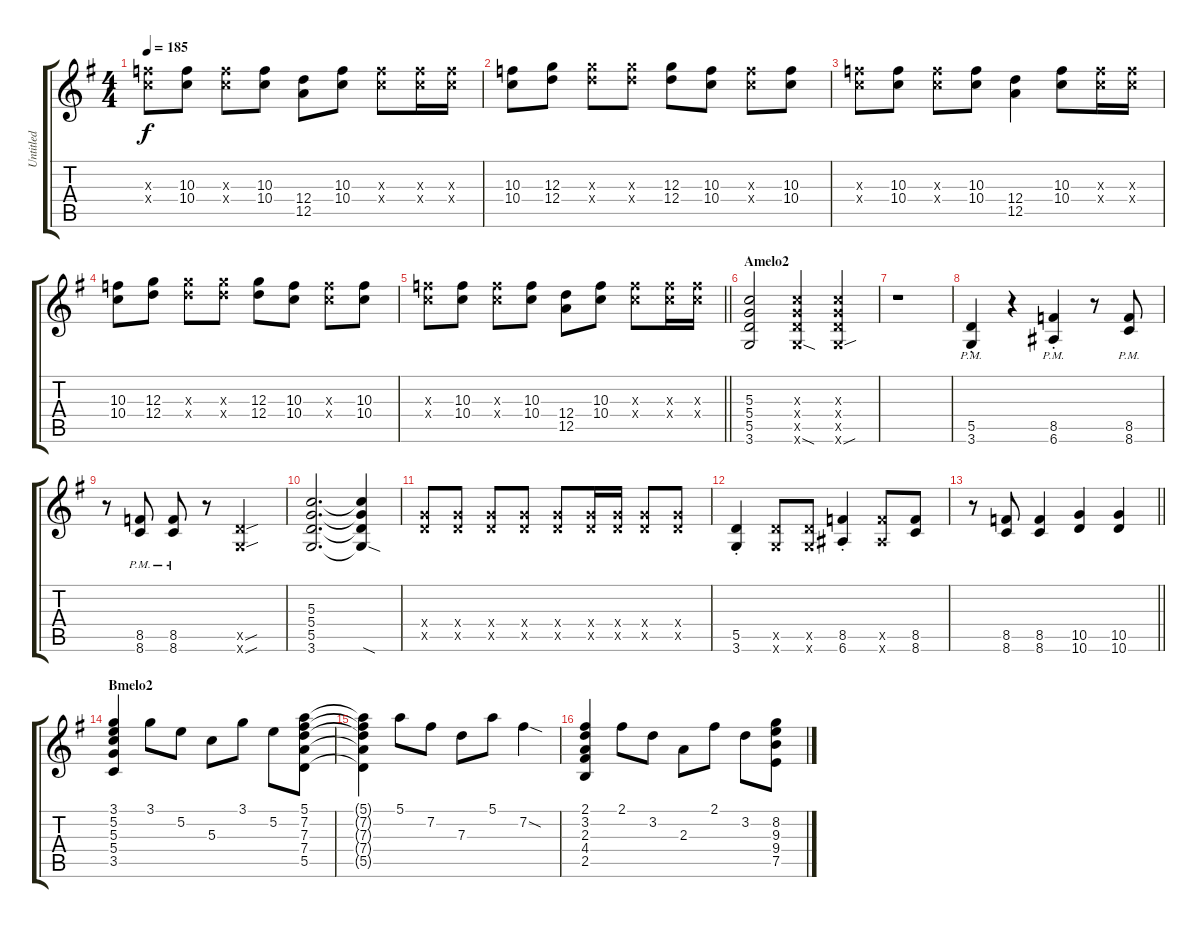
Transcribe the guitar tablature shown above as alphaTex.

\track ("Untitled" "Untitled") {instrument overdrivenguitar}
\staff {score tabs}
\tuning (E4 B3 G3 D3 A2 E2) {hide}
\ts (4 4)
\tempo 185
\clef g2
\ks g
(10.3{x} 10.4{x}).8{dy f} (10.3 10.4).8 (10.3{x} 10.4{x}).8 (10.3 10.4).8 (12.4 12.5).8 (10.3 10.4).8 (10.3{x} 10.4{x}).8 (10.3{x} 10.4{x}).16 (10.3{x} 10.4{x}).16 |
(10.3 10.4).8 (12.3 12.4).8 (12.3{x} 12.4{x}).8 (12.3{x} 12.4{x}).8 (12.3 12.4).8 (10.3 10.4).8 (10.3{x} 10.4{x}).8 (10.3 10.4).8 |
(10.3{x} 10.4{x}).8 (10.3 10.4).8 (10.3{x} 10.4{x}).8 (10.3 10.4).8 (12.4 12.5).4 (10.3 10.4).8 (10.3{x} 10.4{x}).16 (10.3{x} 10.4{x}).16 |
(10.3 10.4).8 (12.3 12.4).8 (12.3{x} 12.4{x}).8 (12.3{x} 12.4{x}).8 (12.3 12.4).8 (10.3 10.4).8 (10.3{x} 10.4{x}).8 (10.3 10.4).8 |
\barLineRight lightlight
(10.3{x} 10.4{x}).8 (10.3 10.4).8 (10.3{x} 10.4{x}).8 (10.3 10.4).8 (12.4 12.5).8 (10.3 10.4).8 (10.3{x} 10.4{x}).8 (10.3{x} 10.4{x}).16 (10.3{x} 10.4{x}).16 |
\section ("" "Amelo2")
(5.3 5.4 5.5 3.6).2 (5.3{x} 5.4{x} 5.5{x} 3.6{sod x}).4 (5.3{x} 5.4{x} 5.5{x} 3.6{sou x}).4 |
r.1 |
(5.5{pm st} 3.6{pm st}).4 r.4 (8.5{pm st} 6.6{pm st}).4 r.8 (8.5{pm} 8.6{pm}).8 |
r.8 (8.5{pm} 8.6{pm}).8 (8.5{pm} 8.6{pm}).8 r.8 (5.5{sou x} 3.6{sou x}).2 |
(5.3 5.4 5.5 3.6).2{d} (5.3{t} 5.4{t} 5.5{t} 3.6{sod t}).4 |
(5.4{x} 5.5{x}).8 (5.4{x} 5.5{x}).8 (5.4{x} 5.5{x}).8 (5.4{x} 5.5{x}).8 (5.4{x} 5.5{x}).8 (5.4{x} 5.5{x}).16 (5.4{x} 5.5{x}).16 (5.4{x} 5.5{x}).8 (5.4{x} 5.5{x}).8 |
(5.5{st} 3.6{st}).4 (5.5{x} 3.6{x}).8 (5.5{x} 3.6{x}).8 (8.5{st} 6.6{st}).4 (8.5{x} 6.6{x}).8 (8.5 8.6).8 |
\barLineRight lightlight
r.8 (8.5 8.6).8 (8.5 8.6).4 (10.5 10.6).4 (10.5 10.6).4 |
\section ("" "Bmelo2")
(3.1 5.2 5.3 5.4 3.5).4 3.1.8 5.2.8 5.3.8 3.1.8 5.2.8 (5.1 7.2 7.3 7.4 5.5).8 |
(5.1{t} 7.2{t} 7.3{t} 7.4{t} 5.5{t}).4 5.1.8 7.2.8 7.3.8 5.1.8 7.2{sod}.4 |
(2.1 3.2 2.3 4.4 2.5).4 2.1.8 3.2.8 2.3.8 2.1.8 3.2.8 (8.2 9.3 9.4 7.5).8
